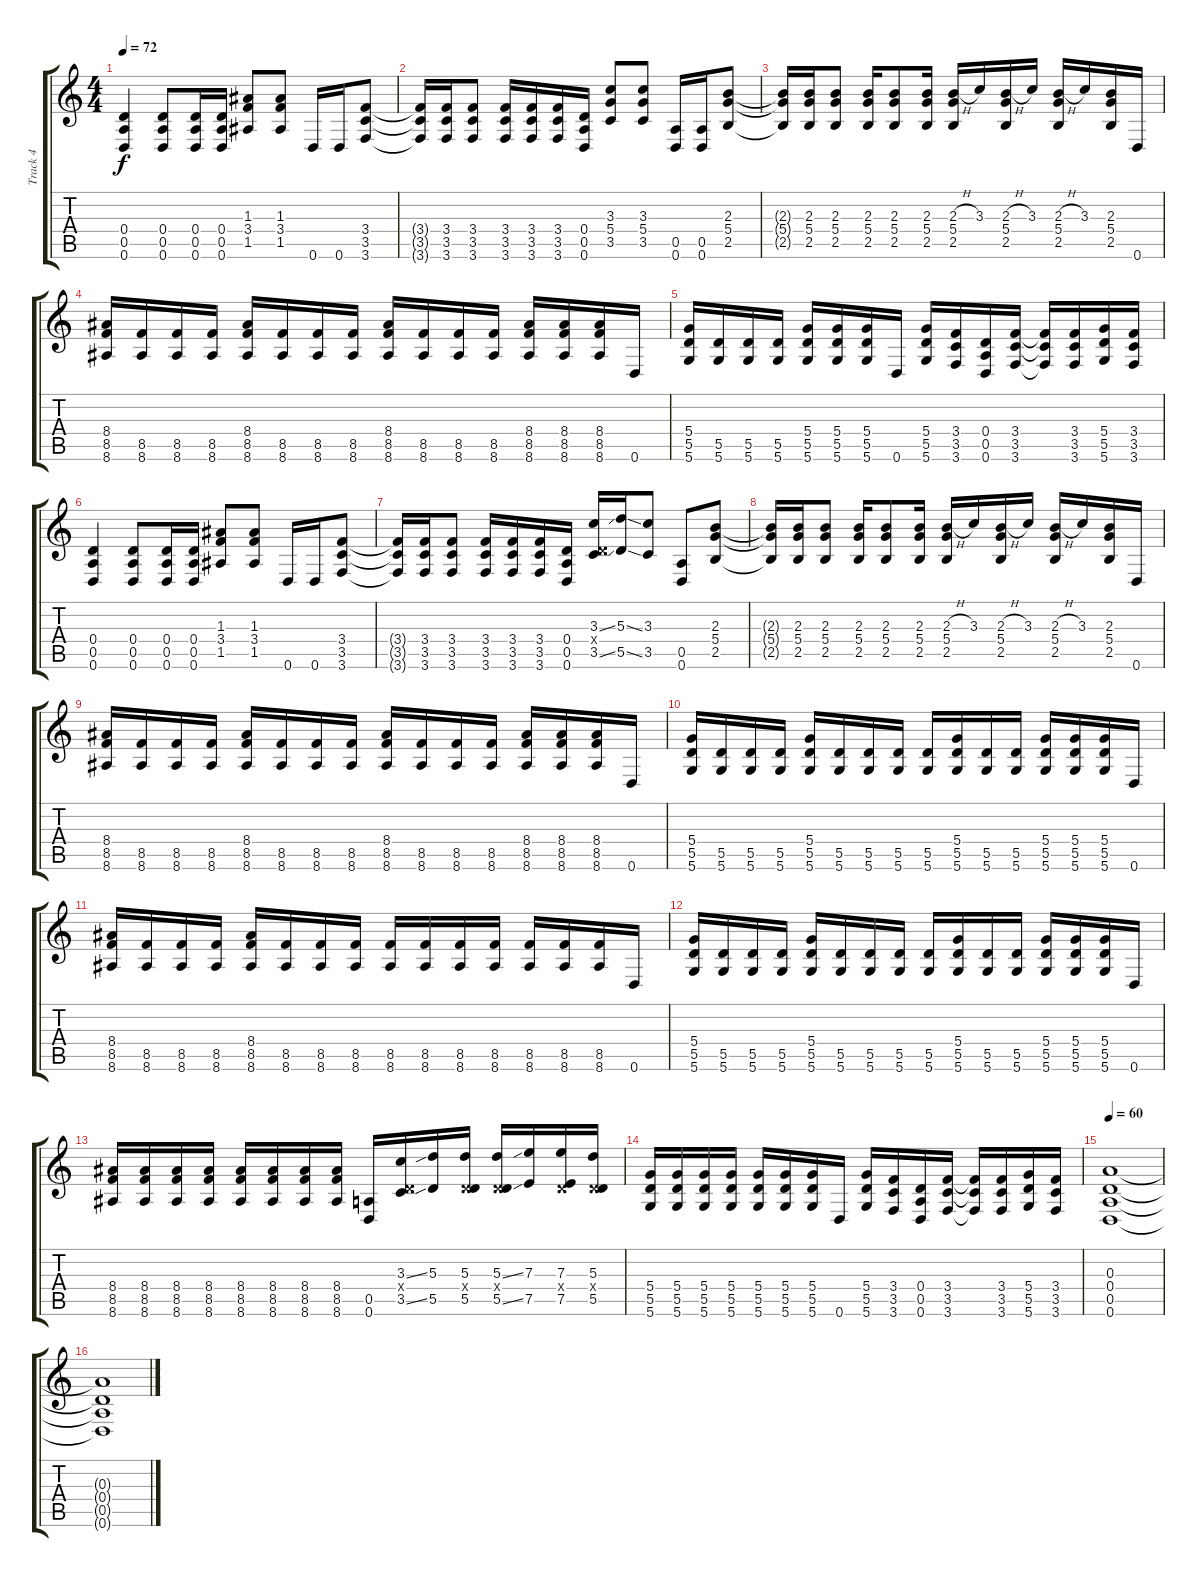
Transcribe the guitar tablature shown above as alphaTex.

\track ("Track 4" "Track 4") {instrument distortionguitar}
\staff {score tabs}
\tuning (D4 D4 A3 D3 A2 D2) {hide}
\ts (4 4)
\tempo 72
\clef g2
\ks c
(0.4 0.5 0.6).4{dy f} (0.4 0.5 0.6).8 (0.4 0.5 0.6).16 (0.4 0.5 0.6).16 (1.3 3.4 1.5).8 (1.3 3.4 1.5).8 0.6.16 0.6.16 (3.4 3.5 3.6).8 |
(3.4{t} 3.5{t} 3.6{t}).16 (3.4 3.5 3.6).16 (3.4 3.5 3.6).8 (3.4 3.5 3.6).16 (3.4 3.5 3.6).16 (3.4 3.5 3.6).16 (0.4 0.5 0.6).16 (3.3 5.4 3.5).8 (3.3 5.4 3.5).8 (0.5 0.6).16 (0.5 0.6).16 (2.3 5.4 2.5).8 |
(2.3{t} 5.4{t} 2.5{t}).16 (2.3 5.4 2.5).16 (2.3 5.4 2.5).8 (2.3 5.4 2.5).16 (2.3 5.4 2.5).8 (2.3 5.4 2.5).16 (2.3{h} 5.4 2.5).16 3.3.16 (2.3{h} 5.4 2.5).16 3.3.16 (2.3{h} 5.4 2.5).16 3.3.16 (2.3 5.4 2.5).16 0.6.16 |
(8.4 8.5 8.6).16 (8.5 8.6).16 (8.5 8.6).16 (8.5 8.6).16 (8.4 8.5 8.6).16 (8.5 8.6).16 (8.5 8.6).16 (8.5 8.6).16 (8.4 8.5 8.6).16 (8.5 8.6).16 (8.5 8.6).16 (8.5 8.6).16 (8.4 8.5 8.6).16 (8.4 8.5 8.6).16 (8.4 8.5 8.6).16 0.6.16 |
(5.4 5.5 5.6).16 (5.5 5.6).16 (5.5 5.6).16 (5.5 5.6).16 (5.4 5.5 5.6).16 (5.4 5.5 5.6).16 (5.4 5.5 5.6).16 0.6.16 (5.4 5.5 5.6).16 (3.4 3.5 3.6).16 (0.4 0.5 0.6).16 (3.4 3.5 3.6).16 (3.4{t} 3.5{t} 3.6{t}).16 (3.4 3.5 3.6).16 (5.4 5.5 5.6).16 (3.4 3.5 3.6).16 |
(0.4 0.5 0.6).4 (0.4 0.5 0.6).8 (0.4 0.5 0.6).16 (0.4 0.5 0.6).16 (1.3 3.4 1.5).8 (1.3 3.4 1.5).8 0.6.16 0.6.16 (3.4 3.5 3.6).8 |
(3.4{t} 3.5{t} 3.6{t}).16 (3.4 3.5 3.6).16 (3.4 3.5 3.6).8 (3.4 3.5 3.6).16 (3.4 3.5 3.6).16 (3.4 3.5 3.6).16 (0.4 0.5 0.6).16 (3.3{ss} 0.4{x} 3.5{ss}).16 (5.3{ss} 5.5{ss}).16 (3.3 3.5).8 (0.5 0.6).8 (2.3 5.4 2.5).8 |
(2.3{t} 5.4{t} 2.5{t}).16 (2.3 5.4 2.5).16 (2.3 5.4 2.5).8 (2.3 5.4 2.5).16 (2.3 5.4 2.5).8 (2.3 5.4 2.5).16 (2.3{h} 5.4 2.5).16 3.3.16 (2.3{h} 5.4 2.5).16 3.3.16 (2.3{h} 5.4 2.5).16 3.3.16 (2.3 5.4 2.5).16 0.6.16 |
(8.4 8.5 8.6).16 (8.5 8.6).16 (8.5 8.6).16 (8.5 8.6).16 (8.4 8.5 8.6).16 (8.5 8.6).16 (8.5 8.6).16 (8.5 8.6).16 (8.4 8.5 8.6).16 (8.5 8.6).16 (8.5 8.6).16 (8.5 8.6).16 (8.4 8.5 8.6).16 (8.4 8.5 8.6).16 (8.4 8.5 8.6).16 0.6.16 |
(5.4 5.5 5.6).16 (5.5 5.6).16 (5.5 5.6).16 (5.5 5.6).16 (5.4 5.5 5.6).16 (5.5 5.6).16 (5.5 5.6).16 (5.5 5.6).16 (5.5 5.6).16 (5.4 5.5 5.6).16 (5.5 5.6).16 (5.5 5.6).16 (5.4 5.5 5.6).16 (5.4 5.5 5.6).16 (5.4 5.5 5.6).16 0.6.16 |
(8.4 8.5 8.6).16 (8.5 8.6).16 (8.5 8.6).16 (8.5 8.6).16 (8.4 8.5 8.6).16 (8.5 8.6).16 (8.5 8.6).16 (8.5 8.6).16 (8.5 8.6).16 (8.5 8.6).16 (8.5 8.6).16 (8.5 8.6).16 (8.5 8.6).16 (8.5 8.6).16 (8.5 8.6).16 0.6.16 |
(5.4 5.5 5.6).16 (5.5 5.6).16 (5.5 5.6).16 (5.5 5.6).16 (5.4 5.5 5.6).16 (5.5 5.6).16 (5.5 5.6).16 (5.5 5.6).16 (5.5 5.6).16 (5.4 5.5 5.6).16 (5.5 5.6).16 (5.5 5.6).16 (5.4 5.5 5.6).16 (5.4 5.5 5.6).16 (5.4 5.5 5.6).16 0.6.16 |
(8.4 8.5 8.6).16 (8.4 8.5 8.6).16 (8.4 8.5 8.6).16 (8.4 8.5 8.6).16 (8.4 8.5 8.6).16 (8.4 8.5 8.6).16 (8.4 8.5 8.6).16 (8.4 8.5 8.6).16 (0.5 0.6).16 (3.3{ss} 0.4{x} 3.5{ss}).16 (5.3 5.5).16 (5.3 0.4{x} 5.5).16 (5.3{ss} 0.4{x} 5.5{ss}).16 (7.3 7.5).16 (7.3 0.4{x} 7.5).16 (5.3 0.4{x} 5.5).16 |
(5.4 5.5 5.6).16 (5.4 5.5 5.6).16 (5.4 5.5 5.6).16 (5.4 5.5 5.6).16 (5.4 5.5 5.6).16 (5.4 5.5 5.6).16 (5.4 5.5 5.6).16 0.6.16 (5.4 5.5 5.6).16 (3.4 3.5 3.6).16 (0.4 0.5 0.6).16 (3.4 3.5 3.6).16 (3.4{t} 3.5{t} 3.6{t}).16 (3.4 3.5 3.6).16 (5.4 5.5 5.6).16 (3.4 3.5 3.6).16 |
\tempo 60
(0.3 0.4 0.5 0.6).1 |
(0.3{t} 0.4{t} 0.5{t} 0.6{t}).1
